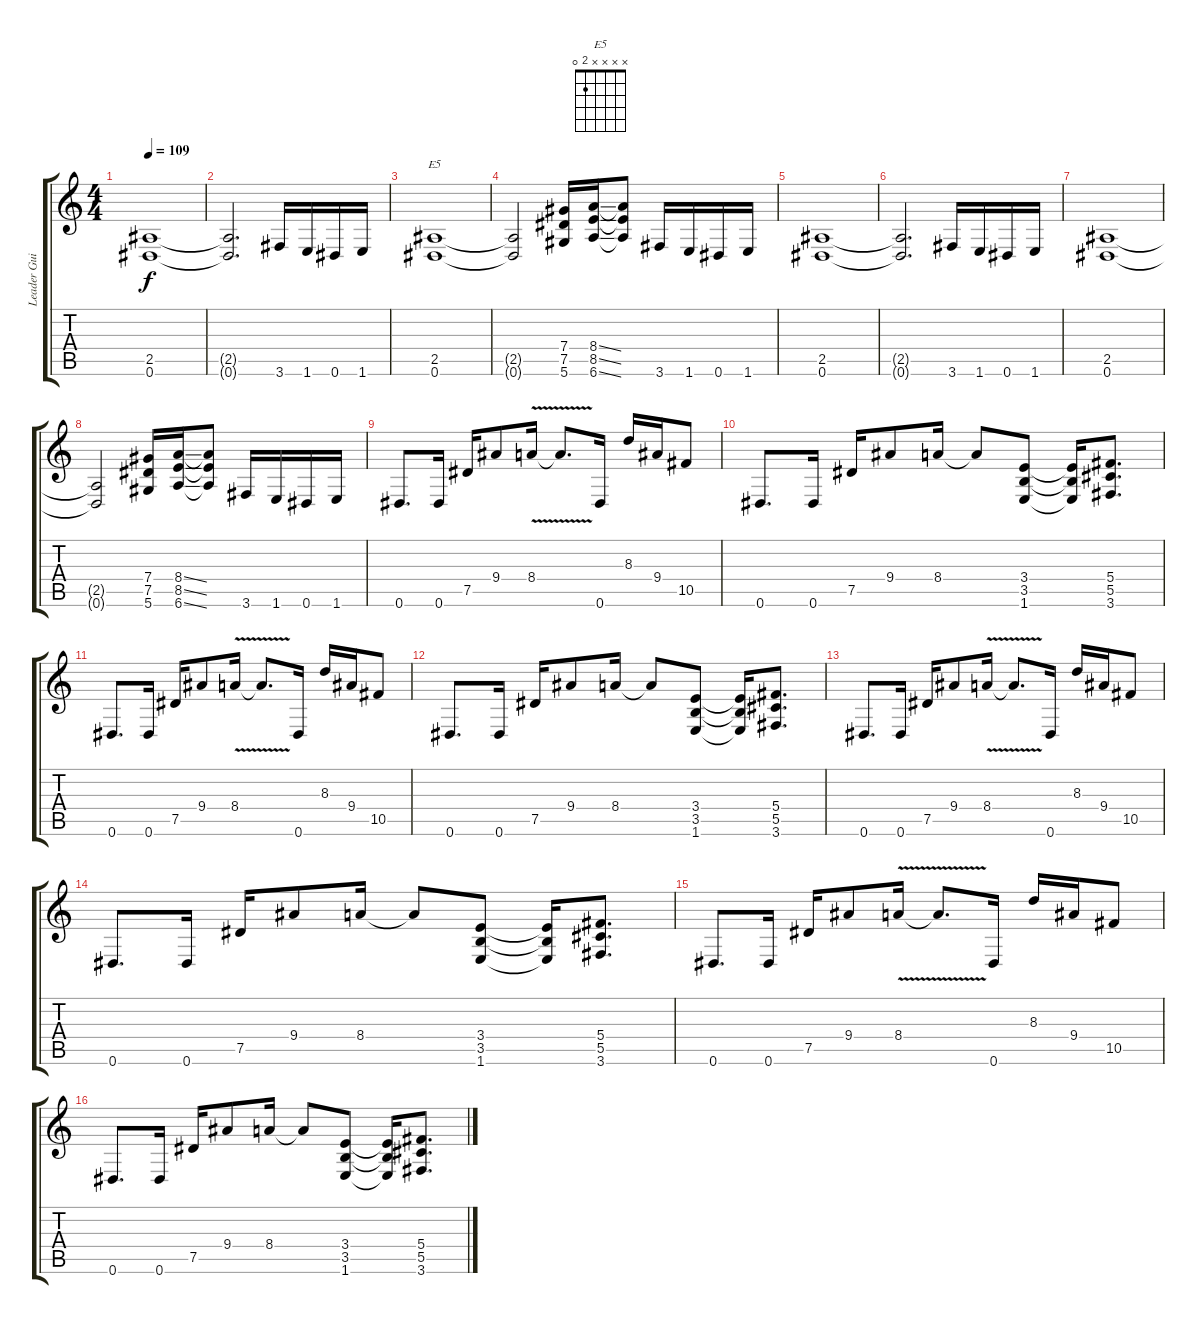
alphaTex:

\track ("Leader Guitar" "Leader Gui") {instrument overdrivenguitar}
\staff {score tabs}
\tuning (Eb4 Bb3 Gb3 Db3 Ab2 Eb2) {hide}
\chord ("E5" x x x x 2 0)
\ts (4 4)
\tempo 109
\clef g2
\ks c
(2.5 0.6).1{dy f} |
(2.5{t} 0.6{t}).2{d} 3.6.16 1.6.16 0.6.16 1.6.16 |
(2.5 0.6).1{ch "E5"} |
(2.5{t} 0.6{t}).2 (7.4 7.5 5.6).16 (8.4{ss} 8.5{ss} 6.6{ss}).16 (8.4{t} 8.5{t} 6.6{t}).8 3.6.16 1.6.16 0.6.16 1.6.16 |
(2.5 0.6).1 |
(2.5{t} 0.6{t}).2{d} 3.6.16 1.6.16 0.6.16 1.6.16 |
(2.5 0.6).1 |
(2.5{t} 0.6{t}).2 (7.4 7.5 5.6).16 (8.4{ss} 8.5{ss} 6.6{ss}).16 (8.4{t} 8.5{t} 6.6{t}).8 3.6.16 1.6.16 0.6.16 1.6.16 |
0.6.8{d} 0.6.16 7.5.16 9.4.8 8.4{v}.16 8.4{t}.8{d} 0.6.16 8.3.16 9.4.16 10.5.8 |
0.6.8{d} 0.6.16 7.5.16 9.4.8 8.4.16 8.4{t}.8 (3.4 3.5 1.6).8 (3.4{t} 3.5{t} 1.6{t}).16 (5.4 5.5 3.6).8{d} |
0.6.8{d} 0.6.16 7.5.16 9.4.8 8.4{v}.16 8.4{t}.8{d} 0.6.16 8.3.16 9.4.16 10.5.8 |
0.6.8{d} 0.6.16 7.5.16 9.4.8 8.4.16 8.4{t}.8 (3.4 3.5 1.6).8 (3.4{t} 3.5{t} 1.6{t}).16 (5.4 5.5 3.6).8{d} |
0.6.8{d} 0.6.16 7.5.16 9.4.8 8.4{v}.16 8.4{t}.8{d} 0.6.16 8.3.16 9.4.16 10.5.8 |
0.6.8{d} 0.6.16 7.5.16 9.4.8 8.4.16 8.4{t}.8 (3.4 3.5 1.6).8 (3.4{t} 3.5{t} 1.6{t}).16 (5.4 5.5 3.6).8{d} |
0.6.8{d} 0.6.16 7.5.16 9.4.8 8.4{v}.16 8.4{t}.8{d} 0.6.16 8.3.16 9.4.16 10.5.8 |
0.6.8{d} 0.6.16 7.5.16 9.4.8 8.4.16 8.4{t}.8 (3.4 3.5 1.6).8 (3.4{t} 3.5{t} 1.6{t}).16 (5.4 5.5 3.6).8{d}
